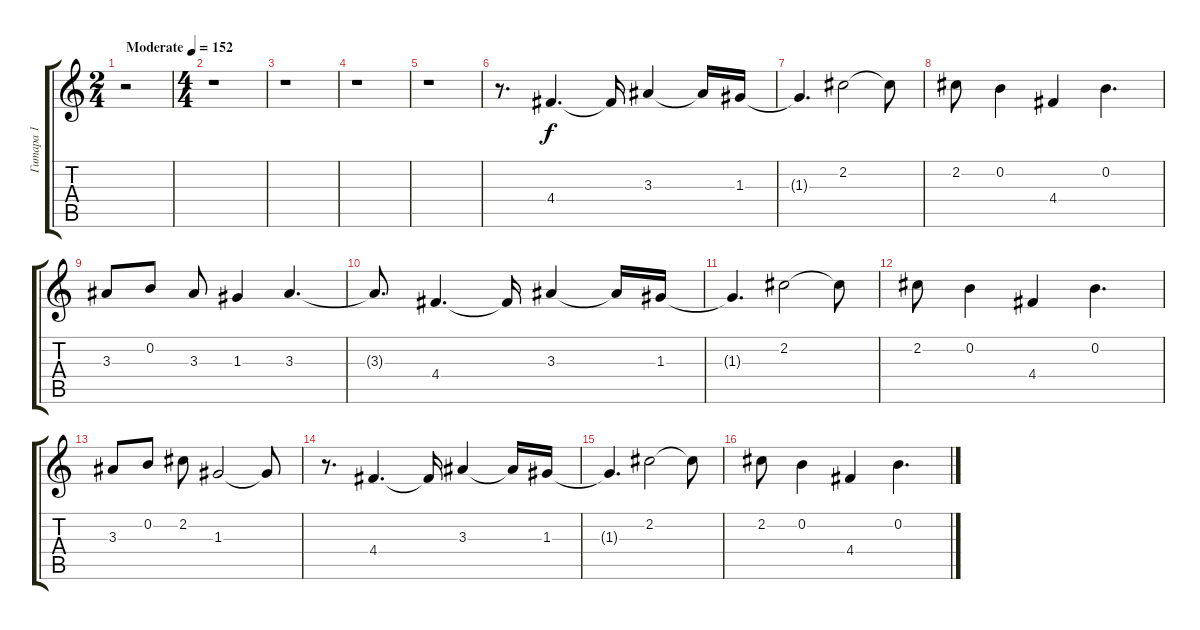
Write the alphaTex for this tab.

\track ("Гитара 1" "Гитара 1") {instrument distortionguitar}
\staff {score tabs}
\tuning (E4 B3 G3 D3 A2 E2) {hide}
\ts (2 4)
\tempo (152 "Moderate")
\clef g2
\ks c
r.2{dy f instrument distortionguitar} |
\ts (4 4)
r.1 |
r.1 |
r.1 |
r.1 |
r.8{d} 4.4.4{d} 4.4{t}.16 3.3.4 3.3{t}.16 1.3.16 |
1.3{t}.4{d} 2.2.2 2.2{t}.8 |
2.2.8 0.2.4 4.4.4 0.2.4{d} |
3.3.8 0.2.8 3.3.8 1.3.4 3.3.4{d} |
3.3{t}.8{d} 4.4.4{d} 4.4{t}.16 3.3.4 3.3{t}.16 1.3.16 |
1.3{t}.4{d} 2.2.2 2.2{t}.8 |
2.2.8 0.2.4 4.4.4 0.2.4{d} |
3.3.8 0.2.8 2.2.8 1.3.2 1.3{t}.8 |
r.8{d} 4.4.4{d} 4.4{t}.16 3.3.4 3.3{t}.16 1.3.16 |
1.3{t}.4{d} 2.2.2 2.2{t}.8 |
2.2.8 0.2.4 4.4.4 0.2.4{d}
